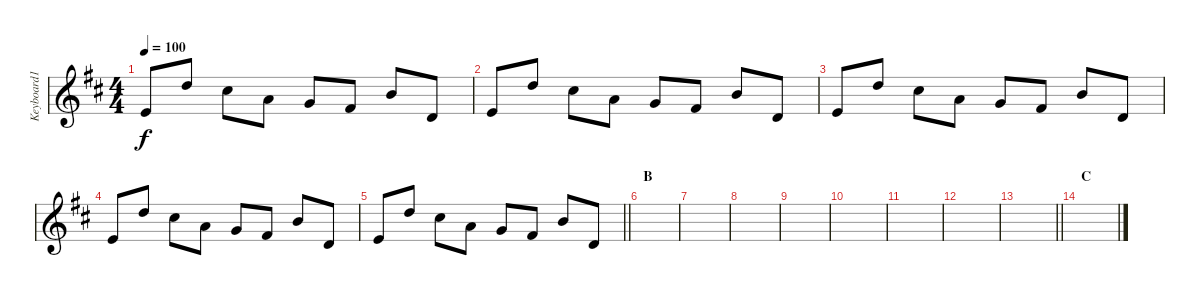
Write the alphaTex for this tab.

\track ("Keyboard1" "Keyboard1") {instrument pad3polysynth}
\staff {score}
\tuning (E4 B3 G3 D3 A2 E2) {hide}
\ts (4 4)
\tempo 100
\clef g2
\ks bminor
0.1.8{dy f} 10.1.8 9.1.8 5.1.8 3.1.8 2.1.8 7.1.8 3.2.8 |
0.1.8 10.1.8 9.1.8 5.1.8 3.1.8 2.1.8 7.1.8 3.2.8 |
0.1.8 10.1.8 9.1.8 5.1.8 3.1.8 2.1.8 7.1.8 3.2.8 |
0.1.8 10.1.8 9.1.8 5.1.8 3.1.8 2.1.8 7.1.8 3.2.8 |
\barLineRight lightlight
0.1.8 10.1.8 9.1.8 5.1.8 3.1.8 2.1.8 7.1.8 3.2.8 |
\section ("" "B")
|
|
|
|
|
|
|
\barLineRight lightlight
|
\section ("" "C")
